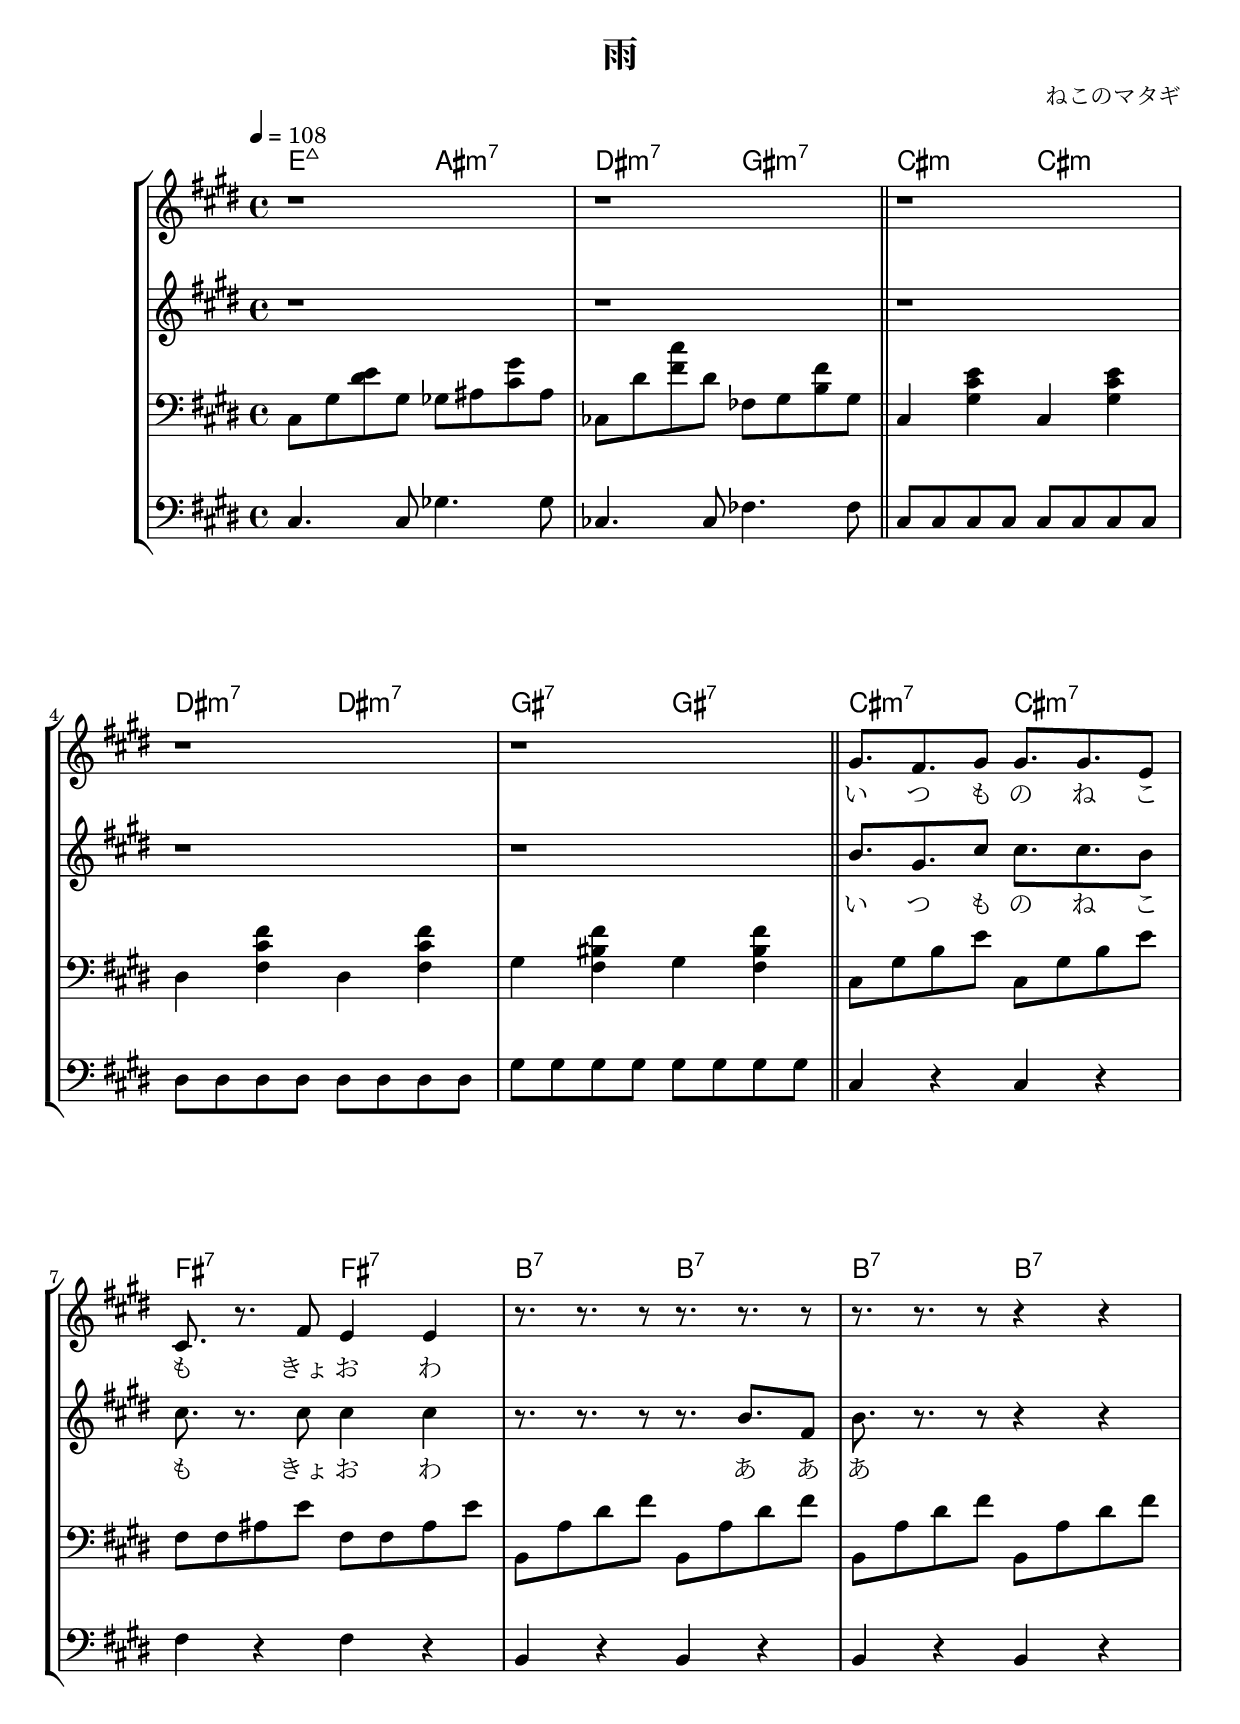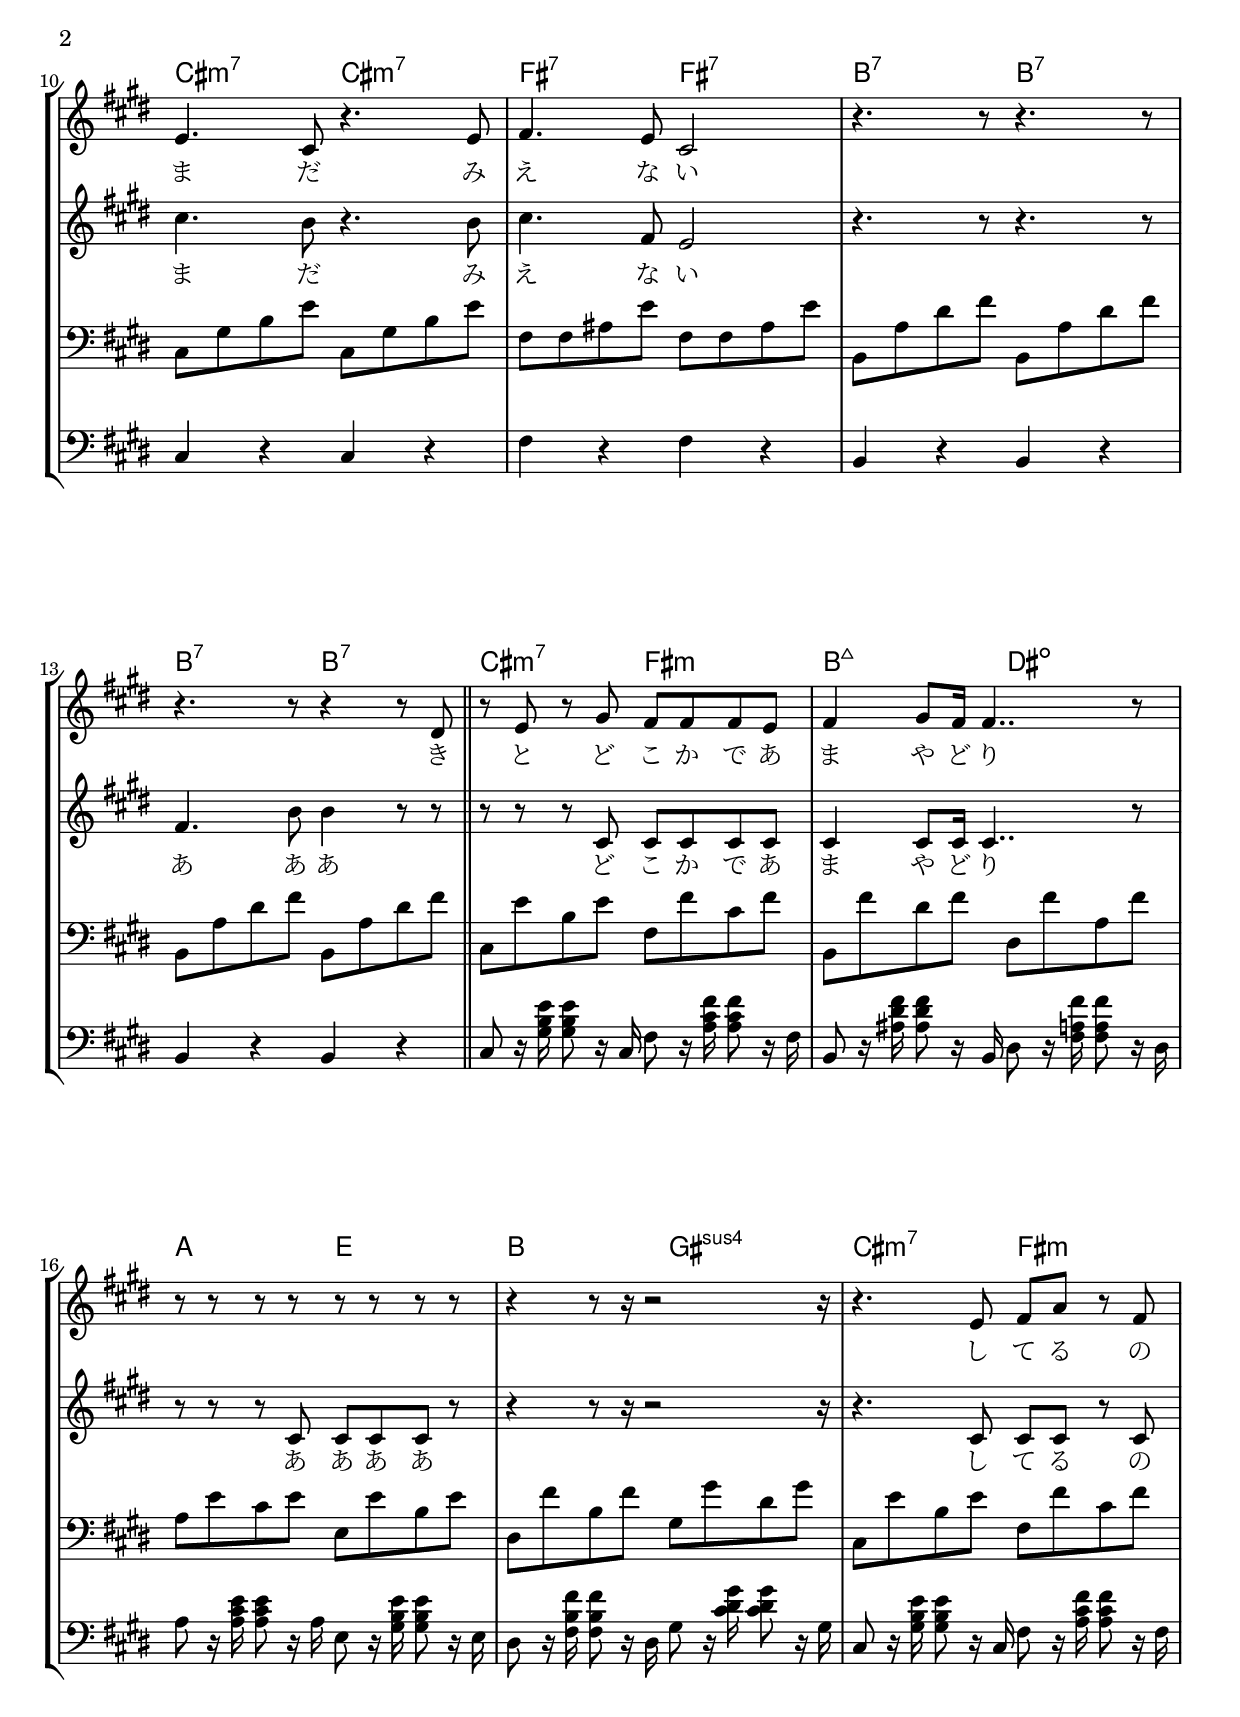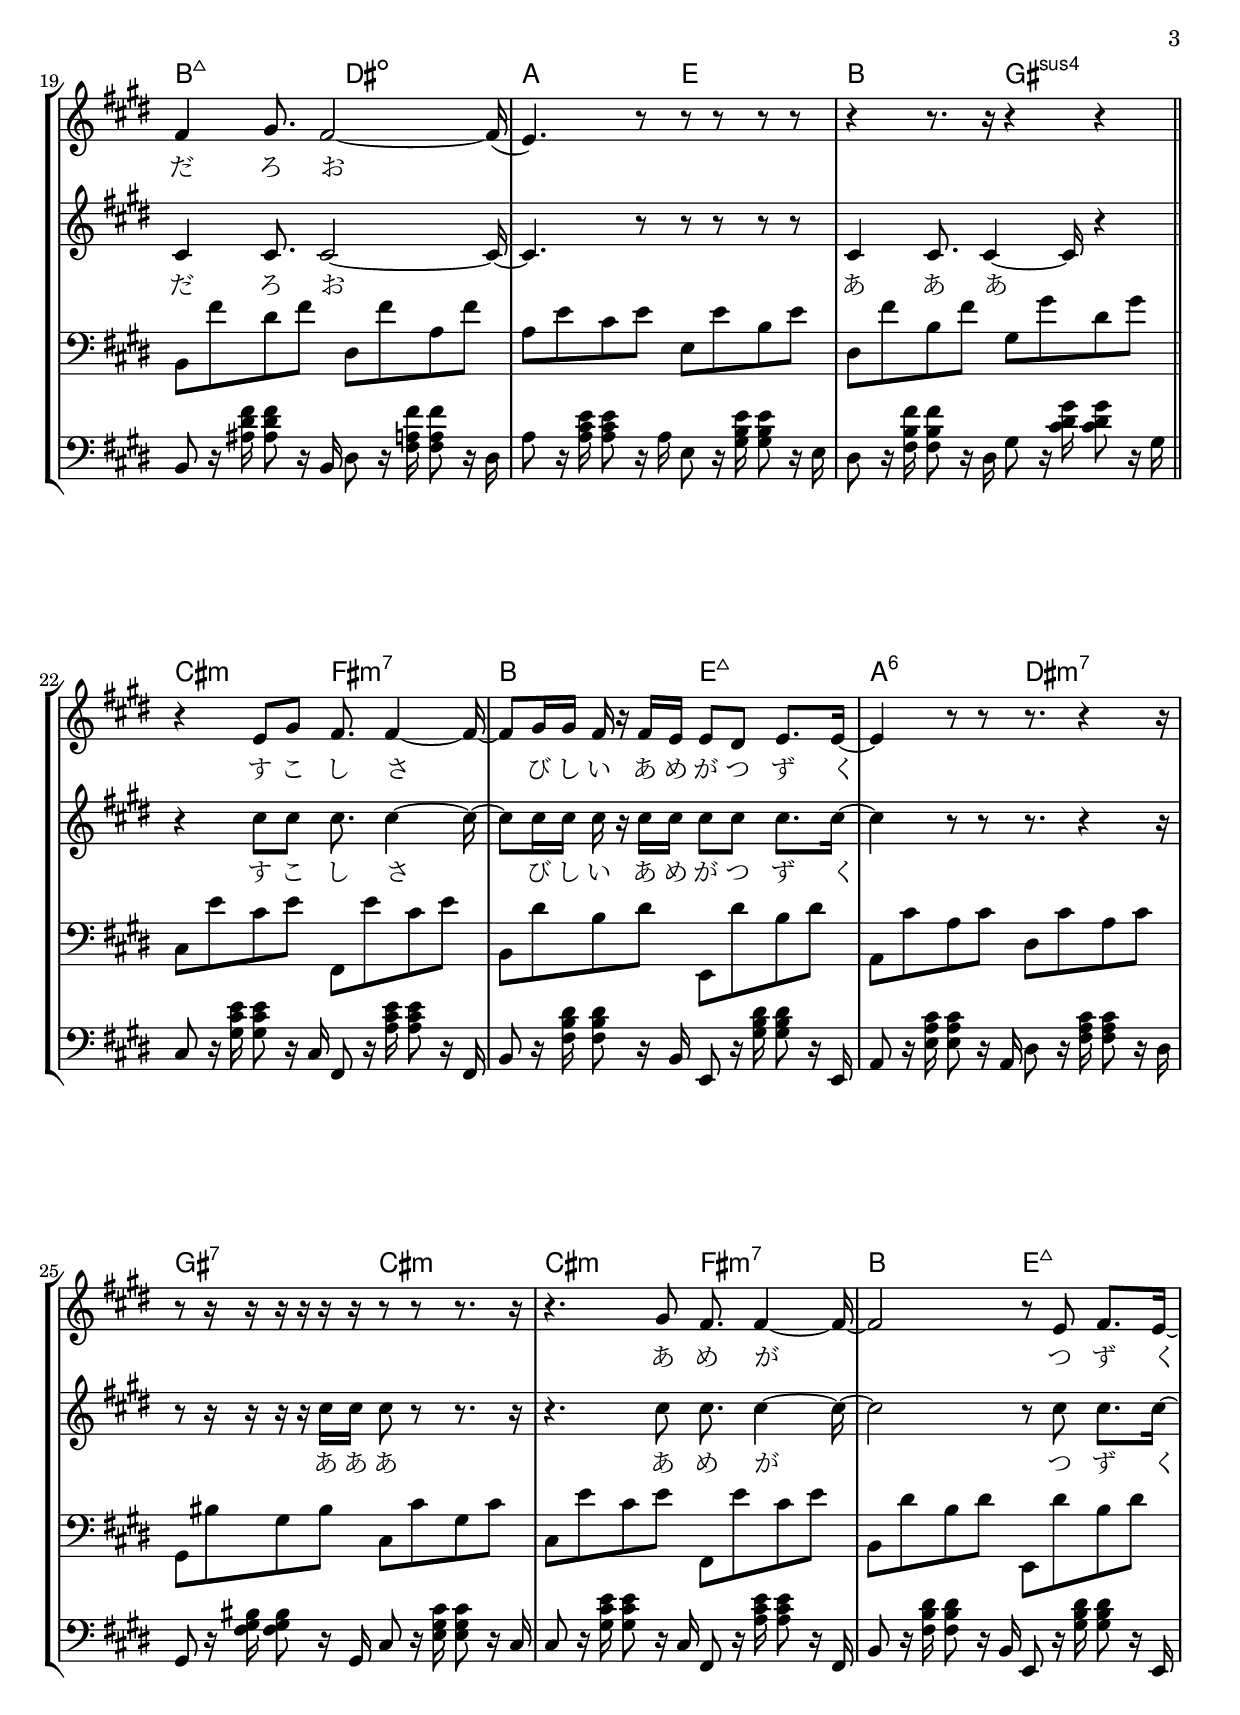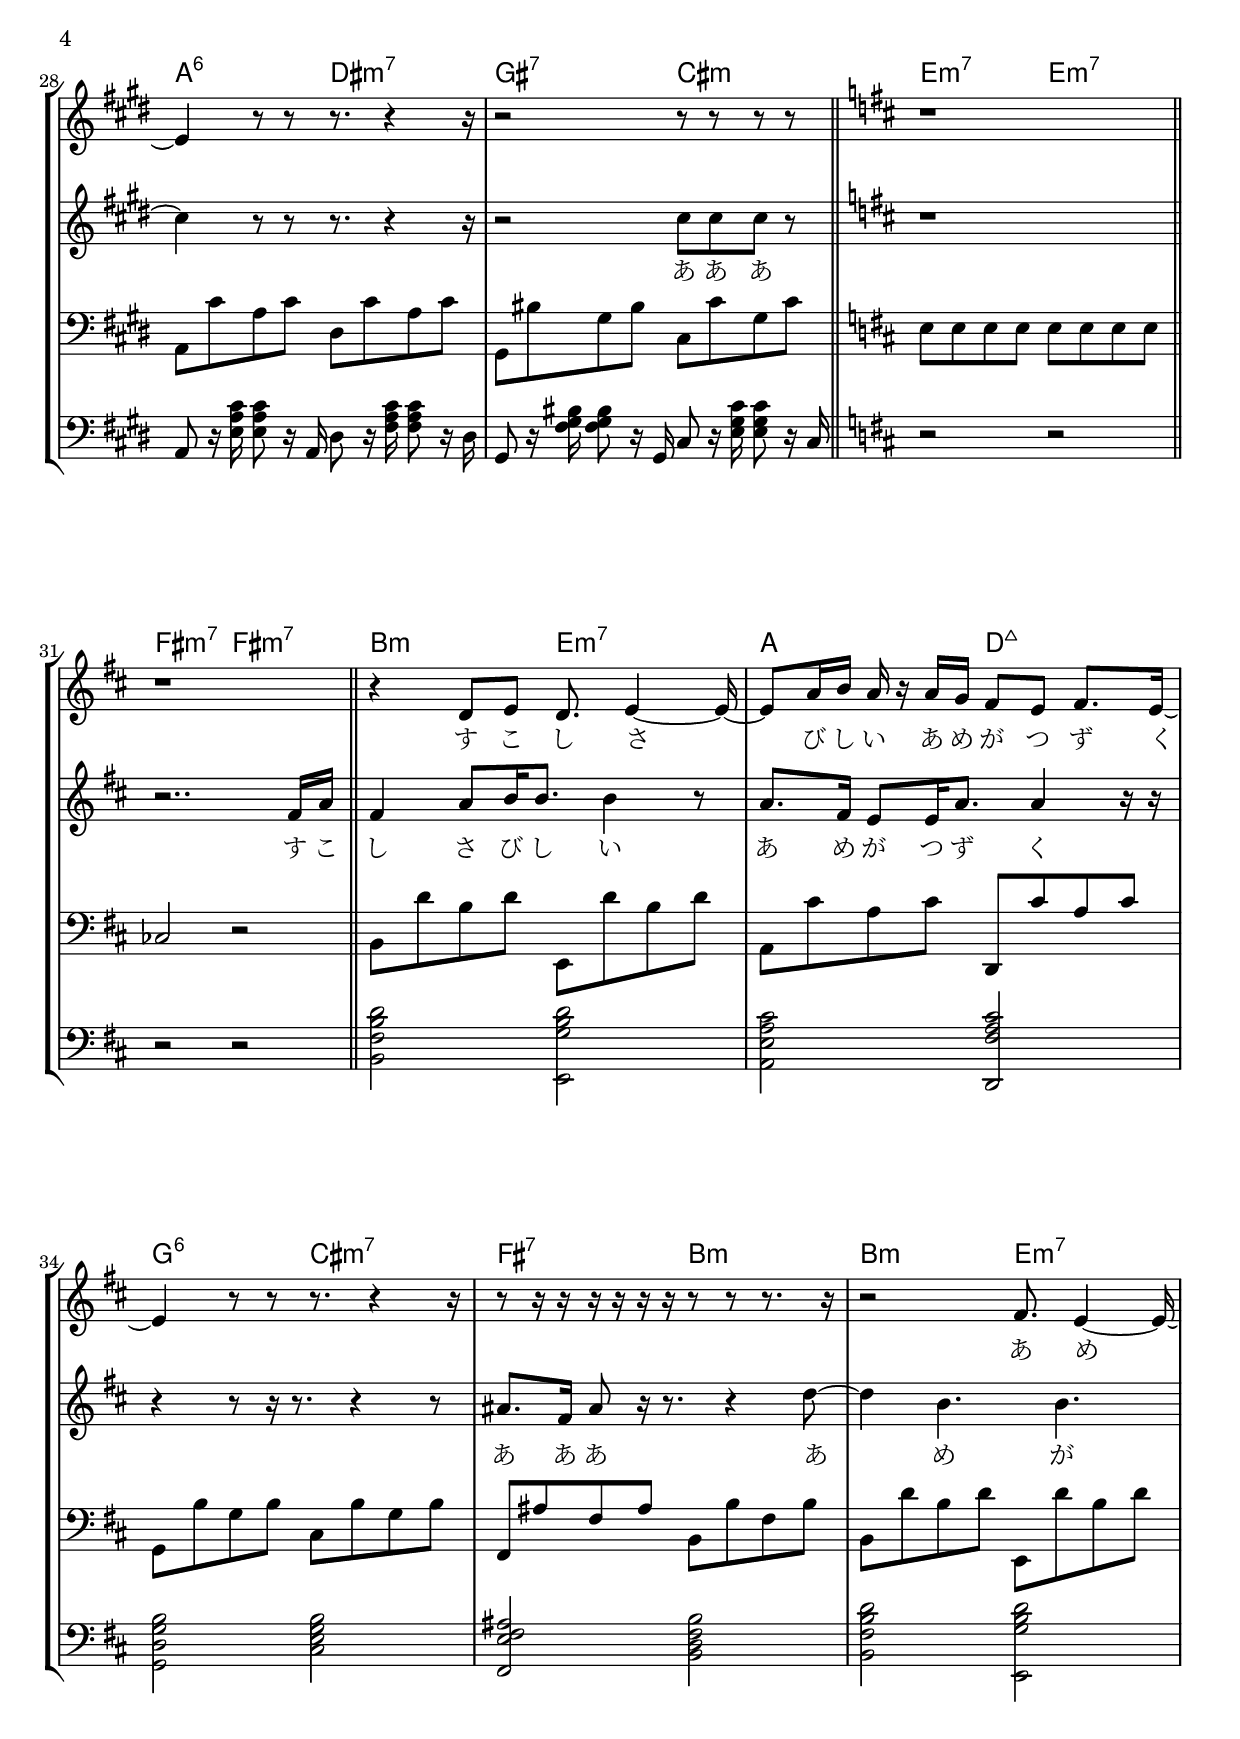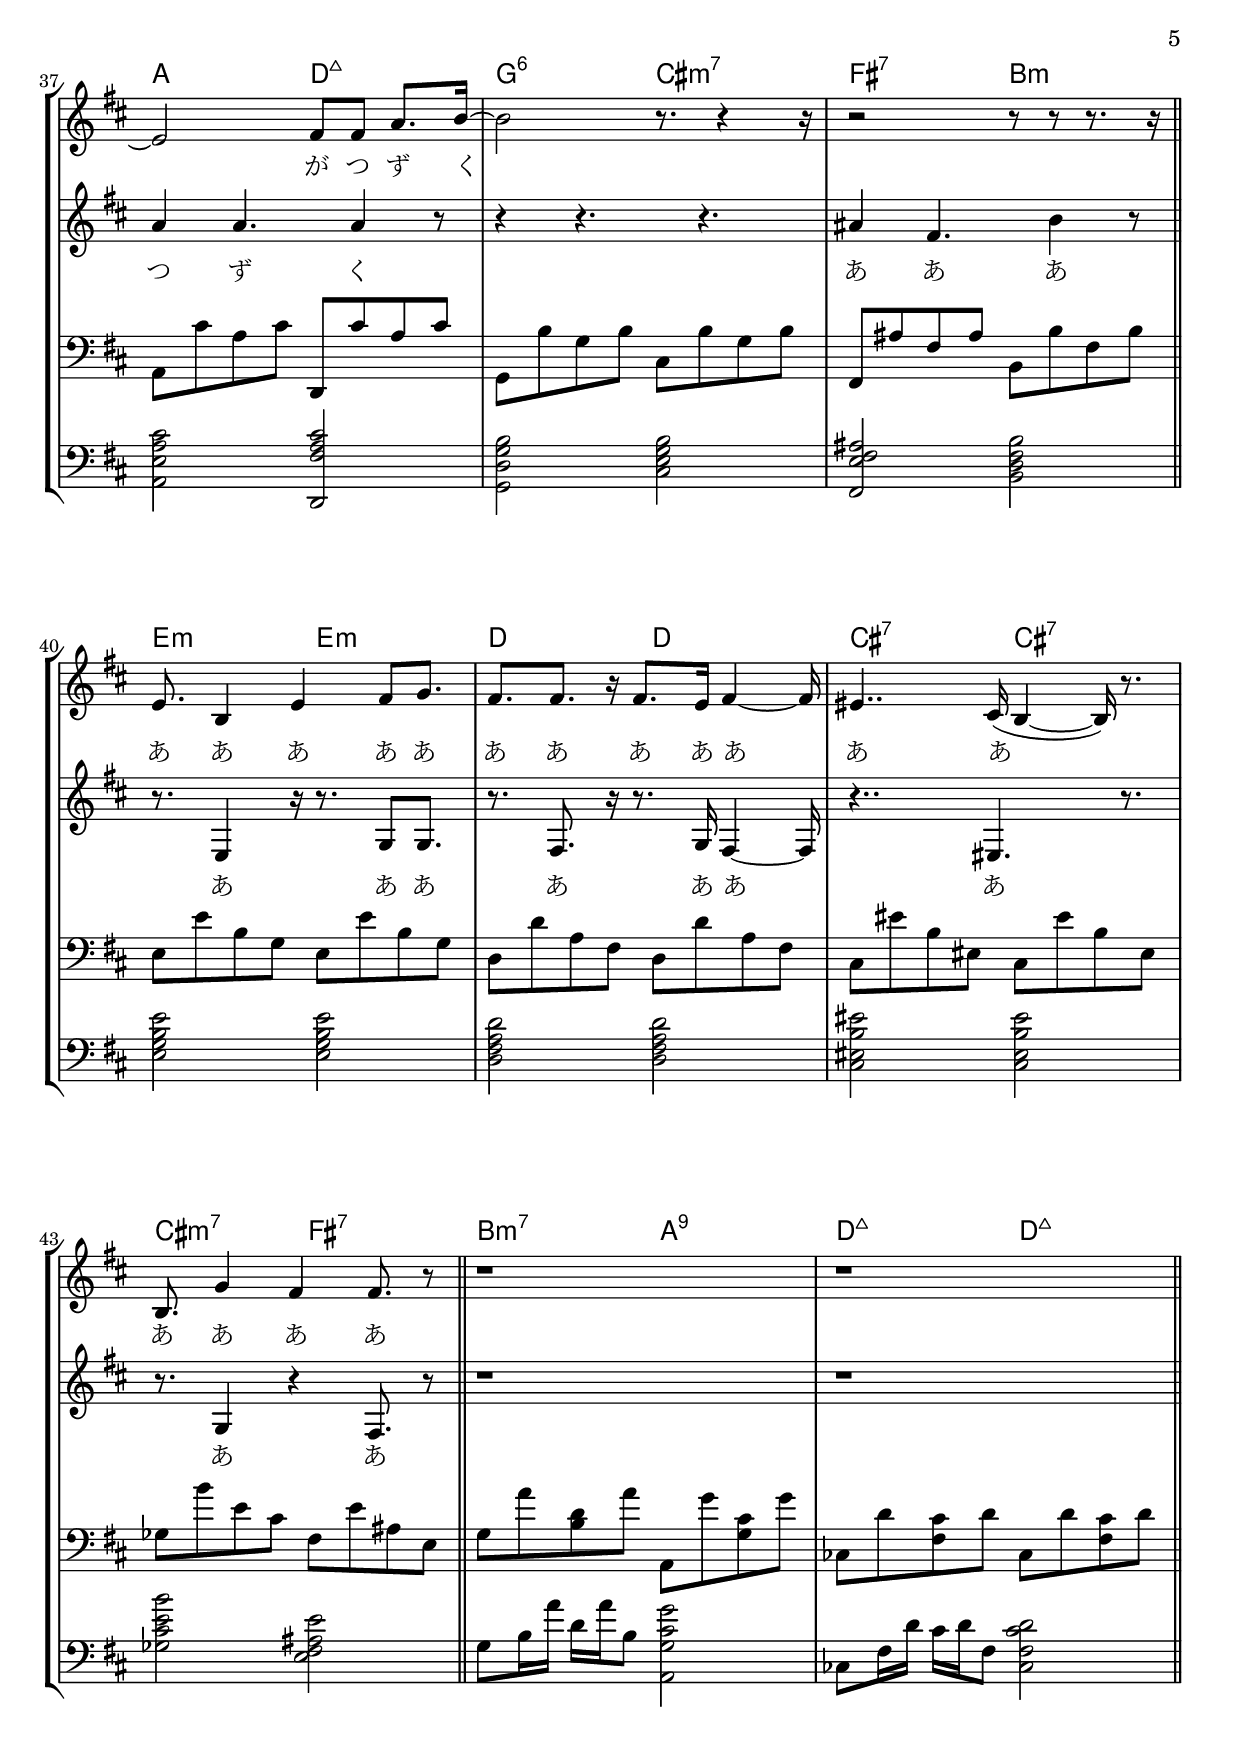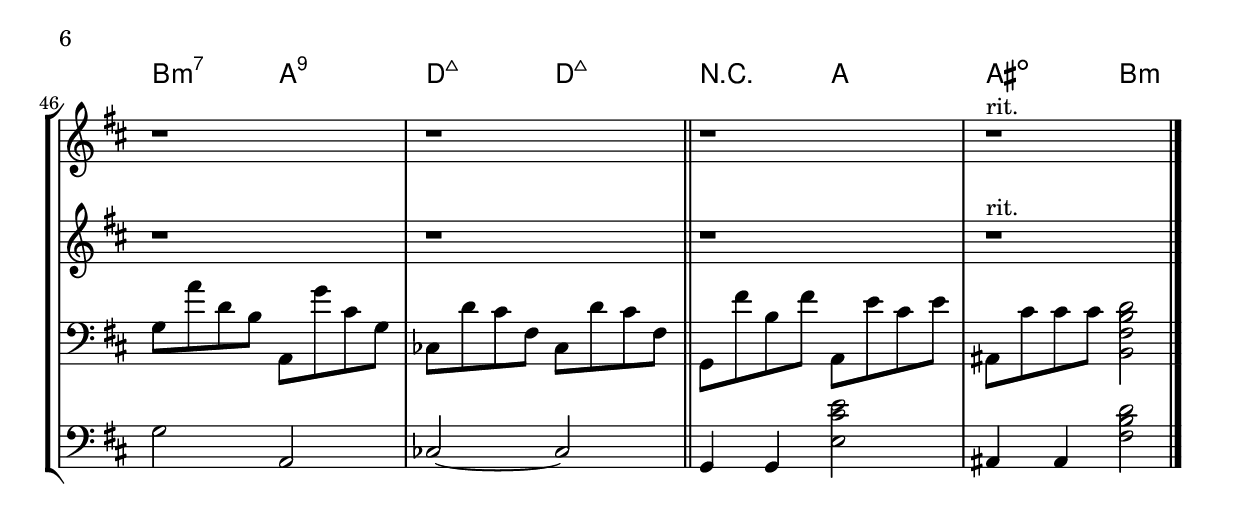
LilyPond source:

\version "2.12.1"

\header {
	title = \markup {雨}
	composer = \markup \center-column {ねこのマタギ}
}

harmony = \chordmode {
	e2:maj7 ais2:m7 dis2:m7 gis2:min7 

	cis2:m cis2:m dis2:min7 dis2:min7 gis2:7 gis2:7 

	cis2:min7 cis2:min7 fis2:7 fis2:7 b2:7 b2:7 b2:7 b2:7 cis2:min7 cis2:min7 fis2:7 fis2:7 b2:7 b2:7 b2:7 b2:7 

	cis2:min7 fis2:m b2:maj7 dis2:dim a2 e2 b2 gis2:sus4 cis2:min7 fis2:m b2:maj7 dis2:dim a2 e2 b2 gis2:sus4 

	cis2:m fis2:min7 b2 e2:maj7 a2:6 dis2:m7 gis2:7 cis2:m cis2:m fis2:min7 b2 e2:maj7 a2:6 dis2:m7 gis2:7 cis2:m 

	e2:min7 e2:min7 

	fis2:min7 fis2:min7 

	b2:m e2:min7 a2 d2:maj7 g2:6 cis2:m7 fis2:7 b2:m b2:m e2:min7 a2 d2:maj7 g2:6 cis2:m7 fis2:7 b2:m 

	e2:m e2:m d2 d2 cis2:7 cis2:7 cis2:m7 fis2:7 

	b2:min7 a2:9 d2:maj7 d2:maj7 

	b2:min7 a2:9 d2:maj7 d2:maj7 

	r2 a2 ais2:dim b2:m 
}

melody = {
	\key e \major
	\tempo 4 = 108
	r1 | r1   
	r1 | r1 | r1   
	\set Staff.midiInstrument = #"mmi0.48"
	\set Staff.midiMinimumVolume = #0.7
	\set Staff.midiMaximumVolume = #0.9
	gis'8.  fis'8.  gis'8  gis'8.  gis'8.  e'8 
	cis'8.  r8.  fis'8  e'4  e'4 
	r8.  r8.  r8  r8.  r8.  r8 
	r8.  r8.  r8  r4  r4 
	e'4.  cis'8  r4.  e'8 
	fis'4.  e'8  cis'2 
	r4.  r8  r4.  r8 
	r4.  r8  r4  	r8 	\set Staff.midiInstrument = #"mmi0.48"
	\set Staff.midiMinimumVolume = #0.7
	\set Staff.midiMaximumVolume = #0.9
	dis'8 
	r8  e'8  r8  gis'8  fis'8  fis'8  fis'8  e'8 
	fis'4  gis'8  fis'16  fis'4..  r8 
	r8  r8  r8  r8  r8  r8  r8  r8 
	r4  r8  r16  r2 r16 
	r4.  e'8  fis'8  a'8  r8  fis'8 
	fis'4  gis'8.  fis'2~fis'16 
	(e'4.)  r8  r8  r8  r8  r8 
	r4  r8.  r16  r4  	r4 	\set Staff.midiInstrument = #"mmi0.48"
	\set Staff.midiMinimumVolume = #0.7
	\set Staff.midiMaximumVolume = #0.9
	r4 e'8  gis'8  fis'8.  fis'4~fis'16~ 
	fis'8  gis'16  gis'16  fis'16  r16  fis'16  e'16  e'8  dis'8  e'8.  e'16~ 
	e'4  r8  r8  r8.  r4 r16 
	r8  r16  r16  r16  r16  r16  r16  r8  r8  r8.  r16 
	r4.  gis'8  fis'8.  fis'4~fis'16~ 
	fis'2  r8  e'8  fis'8.  e'16~ 
	e'4  r8  r8  r8.  r4 r16 
	r2  r8  r8  r8  	r8 	\key d \major
	r1   
	r1   
	\set Staff.midiInstrument = #"Acoustic grand"
	\set Staff.midiMinimumVolume = #0.7
	\set Staff.midiMaximumVolume = #0.9
	r4 d'8  e'8  d'8.  e'4~e'16~ 
	e'8  a'16  b'16  a'16  r16  a'16  g'16  fis'8  e'8  fis'8.  e'16~ 
	e'4  r8  r8  r8.  r4 r16 
	r8  r16  r16  r16  r16  r16  r16  r8  r8  r8.  r16 
	r2  fis'8.  e'4~e'16~ 
	e'2  fis'8  fis'8  a'8.  b'16~ 
	b'2  r8.  r4 r16 
	r2  r8  r8  r8.  r16
	\set Staff.midiInstrument = #"Viola"
	\set Staff.midiMinimumVolume = #0.7
	\set Staff.midiMaximumVolume = #0.9
	e'8.  b4  e'4  fis'8  g'8. 
	fis'8.  fis'8.  r16  fis'8.  e'16  fis'4~fis'16 
	eis'4..  cis'16  (b4~b16)  r8. 
	b8.  g'4  fis'4  fis'8.  	r8 	r1 | r1   
	r1 | r1   
	r1 | r1^"rit." \bar "|."
}

words = \lyricmode {
	
	
	い  つ  も  の  ね  こ  も  きょ  お  わ  ま  だ  み  え  な  い  
	き  と  ど  こ  か  で  あ  ま  や  ど  り  し  て  る  の  だ  ろ  お  
	す  こ  し  さ  び  し  い  あ  め  が  つ  ず  く  あ  め  が  つ  ず  く  
	
	
	す  こ  し  さ  び  し  い  あ  め  が  つ  ず  く  あ  め  が  つ  ず  く  
	あ  あ  あ  あ  あ  あ  あ  あ  あ  あ  あ  あ  あ  あ  あ  あ  
	
	
	
}

secondmelody = {
	\key e \major
	\tempo 4 = 108
	r1 | r1   
	r1 | r1 | r1   
	\set Staff.midiInstrument = #"Acoustic grand"
	\set Staff.midiMinimumVolume = #0.7
	\set Staff.midiMaximumVolume = #0.9
	b'8.  gis'8.  cis''8  cis''8.  cis''8.  b'8 
	cis''8.  r8.  cis''8  cis''4  cis''4 
	r8.  r8.  r8  r8.  b'8.  fis'8 
	b'8.  r8.  r8  r4  r4 
	cis''4.  b'8  r4.  b'8 
	cis''4.  fis'8  e'2 
	r4.  r8  r4.  r8 
	fis'4.  b'8  b'4  	r8 	\set Staff.midiInstrument = #"Seashore"
	\set Staff.midiMinimumVolume = #0.7
	\set Staff.midiMaximumVolume = #0.9
	r8 
	r8  r8  r8  cis'8  cis'8  cis'8  cis'8  cis'8 
	cis'4  cis'8  cis'16  cis'4..  r8 
	r8  r8  r8  cis'8  cis'8  cis'8  cis'8  r8 
	r4  r8  r16  r2 r16 
	r4.  cis'8  cis'8  cis'8  r8  cis'8 
	cis'4  cis'8.  cis'2~cis'16~ 
	cis'4.  r8  r8  r8  r8  r8 
	cis'4  cis'8.  cis'4~cis'16  	r4 	\set Staff.midiInstrument = #"Marimba"
	\set Staff.midiMinimumVolume = #0.7
	\set Staff.midiMaximumVolume = #0.9
	r4 cis''8  cis''8  cis''8.  cis''4~cis''16~ 
	cis''8  cis''16  cis''16  cis''16  r16  cis''16  cis''16  cis''8  cis''8  cis''8.  cis''16~ 
	cis''4  r8  r8  r8.  r4 r16 
	r8  r16  r16  r16  r16  cis''16  cis''16  cis''8  r8  r8.  r16 
	r4.  cis''8  cis''8.  cis''4~cis''16~ 
	cis''2  r8  cis''8  cis''8.  cis''16~ 
	cis''4  r8  r8  r8.  r4 r16 
	r2  cis''8  cis''8  cis''8  	r8 	\key d \major
	r1   
	r2.. 
	\set Staff.midiInstrument = #"Vibraphone"
	\set Staff.midiMinimumVolume = #0.7
	\set Staff.midiMaximumVolume = #0.9
	fis'16  a'16 
	fis'4  a'8  b'16  b'8.  b'4  r8 
	a'8.  fis'16  e'8  e'16  a'8.  a'4  r16  r16 
	r4  r8  r16  r8.  r4  r8 
	ais'8.  fis'16  ais'8  r16  r8.  r4  d''8~ 
	d''4  b'4.  b'4. 
	a'4  a'4.  a'4  r8 
	r4  r4.  r4. 
	ais'4  fis'4.  b'4  	r8 	\set Staff.midiInstrument = #"Taiko Drum"
	\set Staff.midiMinimumVolume = #0.7
	\set Staff.midiMaximumVolume = #0.9
	r8.  e4  r16  r8.  g8  g8. 
	r8.  fis8.  r16  r8.  g16  fis4~fis16 
	r4..  eis4.  r8. 
	r8.  g4  r4  fis8.  	r8 	r1 | r1   
	r1 | r1   
	r1 | r1^"rit." \bar "|."
}

secondwords = \lyricmode {
	
	
	い  つ  も  の  ね  こ  も  きょ  お  わ  あ  あ  あ  ま  だ  み  え  な  い  あ  あ  あ  
	ど  こ  か  で  あ  ま  や  ど  り  あ  あ  あ  あ  し  て  る  の  だ  ろ  お  あ  あ  あ  
	す  こ  し  さ  び  し  い  あ  め  が  つ  ず  く  あ  あ  あ  あ  め  が  つ  ず  く  あ  あ  あ  
	
	
	す  こ  し  さ  び  し  い  あ  め  が  つ  ず  く  あ  あ  あ  あ  め  が  つ  ず  く  あ  あ  あ  
	あ  あ  あ  あ  あ  あ  あ  あ  あ  
	
	
	
}

tempochange = {
	\time 4/4
	\tempo 4 = 108
	r1 | r1 \bar "||"
	\tempo 4 = 108
	r1 | r1 | r1 \bar "||"
	\tempo 4 = 108
	r1 | r1 | r1 | r1 | r1 | r1 | r1 | r1 \bar "||"
	\tempo 4 = 108
	r1 | r1 | r1 | r1 | r1 | r1 | r1 | r1 \bar "||"
	\tempo 4 = 108
	r1 | r1 | r1 | r1 | r1 | r1 | r1 | r1 \bar "||"
	\tempo 4 = 108
	r1 \bar "||"
	\tempo 4 = 108
	r1 \bar "||"
	\tempo 4 = 108
	r1 | r1 | r1 | r1 | r1 | r1 | r1 | r1 \bar "||"
	\tempo 4 = 108
	r1 | r1 | r1 | r1 \bar "||"
	\tempo 4 = 108
	r1 | r1 \bar "||"
	\tempo 4 = 108
	r1 | r1 \bar "||"
	\tempo 4 = 108
	r1 | \tempo 4 = 81 r2 \tempo 4 = 72 r2 \bar "|."
}

mainacc = {
	\clef bass
	\set Staff.midiInstrument = #"Acoustic grand"
	\set Staff.midiMinimumVolume = #0.3
	\set Staff.midiMaximumVolume = #0.6
	\time 4/4
	\key e \major
	\tempo 4 = 108
	cis8 gis <dis' e'> gis
	ges8 ais <cis' gis'> ais
	ces8 dis' <fis' cis''> dis'
	fes8 gis <b fis'> gis
	\bar "||"

	\set Staff.midiInstrument = #"Acoustic grand"
	\set Staff.midiMinimumVolume = #0.3
	\set Staff.midiMaximumVolume = #0.6
	cis4 <gis cis' e'>4
	cis4 <gis cis' e'>4
	dis4 <fis cis' fis'>4
	dis4 <fis cis' fis'>4
	gis4 <fis bis fis'>4
	gis4 <fis bis fis'>4
	\bar "||"

	\set Staff.midiInstrument = #"Pad 4 (choir)"
	\set Staff.midiMinimumVolume = #0.3
	\set Staff.midiMaximumVolume = #0.6
	cis8 gis8 b8 e'8
	cis8 gis8 b8 e'8
	fis8 fis8 ais8 e'8
	fis8 fis8 ais8 e'8
	b,8 a8 dis'8 fis'8
	b,8 a8 dis'8 fis'8
	b,8 a8 dis'8 fis'8
	b,8 a8 dis'8 fis'8
	cis8 gis8 b8 e'8
	cis8 gis8 b8 e'8
	fis8 fis8 ais8 e'8
	fis8 fis8 ais8 e'8
	b,8 a8 dis'8 fis'8
	b,8 a8 dis'8 fis'8
	b,8 a8 dis'8 fis'8
	b,8 a8 dis'8 fis'8
	\bar "||"

	\set Staff.midiInstrument = #"Pad 7 (halo)"
	\set Staff.midiMinimumVolume = #0.3
	\set Staff.midiMaximumVolume = #0.6
	cis8 e' b e'
	fis8 fis' cis' fis'
	b,8 fis' dis' fis'
	dis8 fis' a fis'
	a8 e' cis' e'
	e8 e' b e'
	dis8 fis' b fis'
	gis8 gis' dis' gis'
	cis8 e' b e'
	fis8 fis' cis' fis'
	b,8 fis' dis' fis'
	dis8 fis' a fis'
	a8 e' cis' e'
	e8 e' b e'
	dis8 fis' b fis'
	gis8 gis' dis' gis'
	\bar "||"

	\set Staff.midiInstrument = #"Pad 7 (halo)"
	\set Staff.midiMinimumVolume = #0.3
	\set Staff.midiMaximumVolume = #0.6
	cis8 e' cis' e'
	fis,8 e' cis' e'
	b,8 dis' b dis'
	e,8 dis' b dis'
	a,8 cis' a cis'
	dis8 cis' a cis'
	gis,8 bis gis bis
	cis8 cis' gis cis'
	cis8 e' cis' e'
	fis,8 e' cis' e'
	b,8 dis' b dis'
	e,8 dis' b dis'
	a,8 cis' a cis'
	dis8 cis' a cis'
	gis,8 bis gis bis
	cis8 cis' gis cis'
	\bar "||"

	\set Staff.midiInstrument = #"Acoustic grand"
	\set Staff.midiMinimumVolume = #0.3
	\set Staff.midiMaximumVolume = #0.6
	\key d \major
	e8 e8 e8 e8
	e8 e8 e8 e8
	\bar "||"

	\set Staff.midiInstrument = #"Blown Bottle"
	\set Staff.midiMinimumVolume = #0.3
	\set Staff.midiMaximumVolume = #0.6
	ces2
	r2
	\bar "||"

	\set Staff.midiInstrument = #"FX 7 (echoes)"
	\set Staff.midiMinimumVolume = #0.3
	\set Staff.midiMaximumVolume = #0.6
	b,8 d' b d'
	e,8 d' b d'
	a,8 cis' a cis'
	d,8 cis' a cis'
	g,8 b g b
	cis8 b g b
	fis,8 ais fis ais
	b,8 b fis b
	b,8 d' b d'
	e,8 d' b d'
	a,8 cis' a cis'
	d,8 cis' a cis'
	g,8 b g b
	cis8 b g b
	fis,8 ais fis ais
	b,8 b fis b
	\bar "||"

	\set Staff.midiInstrument = #"Pad 5 (bowed)"
	\set Staff.midiMinimumVolume = #0.3
	\set Staff.midiMaximumVolume = #0.6
	e8 e' b g
	e8 e' b g
	d8 d' a fis
	d8 d' a fis
	cis8 eis' b eis
	cis8 eis' b eis
	ges8 b' e' cis'
	fis8 e' ais e
	\bar "||"

	\set Staff.midiInstrument = #"Pad 8 (sweep)"
	\set Staff.midiMinimumVolume = #0.3
	\set Staff.midiMaximumVolume = #0.6
	g8 a' <b d'> a'
	a,8 g' <g cis'> g'
	ces8 d' <fis cis'> d'
	ces8 d' <fis cis'> d'
	\bar "||"

	\set Staff.midiInstrument = #"FX 8 (sci-fi)"
	\set Staff.midiMinimumVolume = #0.3
	\set Staff.midiMaximumVolume = #0.6
	g8 a' d' b
	a,8 g' cis' g
	ces8 d' cis' fis
	ces8 d' cis' fis
	\bar "||"

	\set Staff.midiInstrument = #"Pad 4 (choir)"
	\set Staff.midiMinimumVolume = #0.3
	\set Staff.midiMaximumVolume = #0.6
	g,8 fis' b fis'
	a,8 e' cis' e'
	ais,8 cis' cis' cis'
	<b, fis b d'>2
	\bar "|."
}

subacc = {
	\clef bass
	\set Staff.midiInstrument = #"FX 2 (soundtrack)"
	\set Staff.midiMinimumVolume = #0.3
	\set Staff.midiMaximumVolume = #0.6
	\time 4/4
	\key e \major
	\tempo 4 = 108
	cis4.cis8
	ges4.ges8
	ces4.ces8
	fes4.fes8
	\bar "||"

	\set Staff.midiInstrument = #"Pad 3 (polysynth)"
	\set Staff.midiMinimumVolume = #0.3
	\set Staff.midiMaximumVolume = #0.6
	cis8 cis8 cis8 cis8
	cis8 cis8 cis8 cis8
	dis8 dis8 dis8 dis8
	dis8 dis8 dis8 dis8
	gis8 gis8 gis8 gis8
	gis8 gis8 gis8 gis8
	\bar "||"

	\set Staff.midiInstrument = #"Acoustic Guitar (steel)"
	\set Staff.midiMinimumVolume = #0.3
	\set Staff.midiMaximumVolume = #0.6
	cis4 r4
	cis4 r4
	fis4 r4
	fis4 r4
	b,4 r4
	b,4 r4
	b,4 r4
	b,4 r4
	cis4 r4
	cis4 r4
	fis4 r4
	fis4 r4
	b,4 r4
	b,4 r4
	b,4 r4
	b,4 r4
	\bar "||"

	\set Staff.midiInstrument = #"Bright Acoustic"
	\set Staff.midiMinimumVolume = #0.3
	\set Staff.midiMaximumVolume = #0.6
	cis8 r16 <gis b e'>16 <gis b e'>8 r16 cis16
	fis8 r16 <a cis' fis'>16 <a cis' fis'>8 r16 fis16
	b,8 r16 <ais dis' fis'>16 <ais dis' fis'>8 r16 b,16
	dis8 r16 <fis a fis'>16 <fis a fis'>8 r16 dis16
	a8 r16 <a cis' e'>16 <a cis' e'>8 r16 a16
	e8 r16 <gis b e'>16 <gis b e'>8 r16 e16
	dis8 r16 <fis b fis'>16 <fis b fis'>8 r16 dis16
	gis8 r16 <cis' dis' gis'>16 <cis' dis' gis'>8 r16 gis16
	cis8 r16 <gis b e'>16 <gis b e'>8 r16 cis16
	fis8 r16 <a cis' fis'>16 <a cis' fis'>8 r16 fis16
	b,8 r16 <ais dis' fis'>16 <ais dis' fis'>8 r16 b,16
	dis8 r16 <fis a fis'>16 <fis a fis'>8 r16 dis16
	a8 r16 <a cis' e'>16 <a cis' e'>8 r16 a16
	e8 r16 <gis b e'>16 <gis b e'>8 r16 e16
	dis8 r16 <fis b fis'>16 <fis b fis'>8 r16 dis16
	gis8 r16 <cis' dis' gis'>16 <cis' dis' gis'>8 r16 gis16
	\bar "||"

	\set Staff.midiInstrument = #"Bright Acoustic"
	\set Staff.midiMinimumVolume = #0.3
	\set Staff.midiMaximumVolume = #0.6
	cis8 r16 <gis cis' e'>16 <gis cis' e'>8 r16 cis16
	fis,8 r16 <a cis' e'>16 <a cis' e'>8 r16 fis,16
	b,8 r16 <fis b dis'>16 <fis b dis'>8 r16 b,16
	e,8 r16 <gis b dis'>16 <gis b dis'>8 r16 e,16
	a,8 r16 <e a cis'>16 <e a cis'>8 r16 a,16
	dis8 r16 <fis a cis'>16 <fis a cis'>8 r16 dis16
	gis,8 r16 <fis gis bis>16 <fis gis bis>8 r16 gis,16
	cis8 r16 <e gis cis'>16 <e gis cis'>8 r16 cis16
	cis8 r16 <gis cis' e'>16 <gis cis' e'>8 r16 cis16
	fis,8 r16 <a cis' e'>16 <a cis' e'>8 r16 fis,16
	b,8 r16 <fis b dis'>16 <fis b dis'>8 r16 b,16
	e,8 r16 <gis b dis'>16 <gis b dis'>8 r16 e,16
	a,8 r16 <e a cis'>16 <e a cis'>8 r16 a,16
	dis8 r16 <fis a cis'>16 <fis a cis'>8 r16 dis16
	gis,8 r16 <fis gis bis>16 <fis gis bis>8 r16 gis,16
	cis8 r16 <e gis cis'>16 <e gis cis'>8 r16 cis16
	\bar "||"

	\set Staff.midiInstrument = #"Acoustic grand"
	\set Staff.midiMinimumVolume = #0.3
	\set Staff.midiMaximumVolume = #0.6
	\key d \major
	r2
	r2
	\bar "||"

	\set Staff.midiInstrument = #"Acoustic grand"
	\set Staff.midiMinimumVolume = #0.3
	\set Staff.midiMaximumVolume = #0.6
	r2
	r2
	\bar "||"

	\set Staff.midiInstrument = #"Acoustic grand"
	\set Staff.midiMinimumVolume = #0.3
	\set Staff.midiMaximumVolume = #0.6
	<b, fis b d'>2
	<e, g b d'>2
	<a, e a cis'>2
	<d, fis a cis'>2
	<g, d g b>2
	<cis e g b>2
	<fis, e fis ais>2
	<b, d fis b>2
	<b, fis b d'>2
	<e, g b d'>2
	<a, e a cis'>2
	<d, fis a cis'>2
	<g, d g b>2
	<cis e g b>2
	<fis, e fis ais>2
	<b, d fis b>2
	\bar "||"

	\set Staff.midiInstrument = #"Bright Acoustic"
	\set Staff.midiMinimumVolume = #0.3
	\set Staff.midiMaximumVolume = #0.6
	<e g b e'>2
	<e g b e'>2
	<d fis a d'>2
	<d fis a d'>2
	<cis eis b eis'>2
	<cis eis b eis'>2
	<ges cis' e' b'>2
	<fis e ais e'>2
	\bar "||"

	\set Staff.midiInstrument = #"Violin"
	\set Staff.midiMinimumVolume = #0.3
	\set Staff.midiMaximumVolume = #0.6
	g8 b16 a' d' a' b8
	<a, g cis' g'>2
	ces8 fis16 d' cis' d' fis8
	<ces fis cis' d'>2
	\bar "||"

	\set Staff.midiInstrument = #"Cello"
	\set Staff.midiMinimumVolume = #0.3
	\set Staff.midiMaximumVolume = #0.6
	g2
	~a,2
	ces2
	~ces2
	\bar "||"

	\set Staff.midiInstrument = #"String Ensemble 1"
	\set Staff.midiMinimumVolume = #0.3
	\set Staff.midiMaximumVolume = #0.6
	g,4 g,4
	<e cis' e'>2
	ais,4 ais,4
	<fis b d'>2
	\bar "|."
}

percA = {
	\drummode {
	r1 |r1 \bar "||"
	r1 |r1 |r1 \bar "||"
	cymr4 cymr4 cymr4 cymr4  |cymr4 cymr8 cymr16 cymr16 cymr4 cymr4  |cymr4 cymr4 cymr4 cymr4  |cymr4 cymr2.  |cymr4 cymr4 cymr4 cymr4  |cymr4 cymr8 cymr16 cymr16 cymr4 cymr4  |cymr4 cymr4 cymr4 cymr4  |cymr4 cymr2.  \bar "||"
	r1  |r1  |r1  |r1  |r1  |r1  |r1  |r2 r8 hho4 hho8  \bar "||"
	r1  |r1  |r1  |r1  |r1  |r1  |r1  |r2 r8 hho4 hho8  \bar "||"
	r1 \bar "||"
	r1 \bar "||"
	r8 cymr16 cymr16 cymr8 cymr16 cymr16 cymr8 cymr16 cymr16 cymr8 cymr8  |cymr8 cymr16 cymr16 cymr8 cymr16 cymr16 cymr8 cymr16 cymr16 cymr8 cymr8  |cymr8 cymr16 cymr16 cymr8 cymr16 cymr16 cymr8 cymr16 cymr16 cymr8 cymr16 cymr16  |cymr8 cymr16 cymr16 cymr8 cymr16 cymr16 cymr8 cymr16 cymr16 cymr8 cymr8  |r8 cymr16 cymr16 cymr8 cymr16 cymr16 cymr8 cymr16 cymr16 cymr8 cymr8  |cymr8 cymr16 cymr16 cymr8 cymr16 cymr16 cymr8 cymr16 cymr16 cymr8 cymr8  |cymr8 cymr16 cymr16 cymr8 cymr16 cymr16 cymr8 cymr16 cymr16 cymr8 cymr16 cymr16  |cymr8 cymr16 cymr16 cymr8 cymr16 cymr16 cymr8 cymr16 cymr16 cymr8 cymr8  \bar "||"
	r1  |r1  |r1  |r2 r8 hho4 hho8  \bar "||"
	r1  |r2. hho4  \bar "||"
	r1 |r1 \bar "||"
	r1  |r2 r8 hho4 hho8  \bar "|."
	}
}

percB = {
	\drummode {
	r1 |r1 \bar "||"
	r1 |r1 |r1 \bar "||"
	r2 sn2  |r2 sn2  |r2 sn2  |r8 sn8 sn2.  |r2 sn2  |r2 sn2  |r2 sn2  |r8 sn8 sn2.  \bar "||"
	r4. hhp2 hhp8  |r4. hhp2 hhp8  |r4. hhp2 hhp8  |r4. hhp2 hhp8  |r4. hhp2 hhp8  |r4. hhp2 hhp8  |r4. hhp2 hhp8  |hhp4 hhp4 hhp4 hhp4  \bar "||"
	r4. hhp2 hhp8  |r4. hhp2 hhp8  |r4. hhp2 hhp8  |r4. hhp2 hhp8  |r4. hhp2 hhp8  |r4. hhp2 hhp8  |r4. hhp2 hhp8  |hhp4 hhp4 hhp4 hhp4  \bar "||"
	r1 \bar "||"
	r1 \bar "||"
	r4 sn2 sn4  |r4 sn8 sn4. sn4  |r4 sn2 sn4  |r4 sn8 sn4. sn4  |r4 sn2 sn4  |r4 sn8 sn4. sn4  |r4 sn2 sn4  |r4 sn2 sn8 sn16 sn16  \bar "||"
	r4. hhp2 hhp8  |r4. hhp2 hhp8  |r4. hhp2 hhp8  |hhp4 hhp4 hhp4 hhp4  \bar "||"
	r16 hhp16 hhp8 hhp16 hhp8 hhp2 r16  |r16 hhp16 hhp8 hhp16 hhp8 hhp2 hhp16  \bar "||"
	r1 |r1 \bar "||"
	r4. hhp2 hhp8  |hhp4 hhp4 hhp4 hhp4  \bar "|."
	}
}

percC = {
	\drummode {
	r1 |r1 \bar "||"
	r1 |r1 |r1 \bar "||"
	bd2. r8 bd8  |bd2. r8 bd8  |bd2. r8 bd8  |bd4. bd8 bd4. bd8  |bd2. r8 bd8  |bd2. r8 bd8  |bd2. r8 bd8  |bd2 r8 bd4.  \bar "||"
	hh4 hh4 hh4 hh4  |hh4 hh4 hh4 hh4  |hh4 hh4 hh4 hh4  |hh4 hh4 hh4 hh4  |hh4 hh4 hh4 hh4  |hh4 hh4 hh4 hh4  |hh4 hh4 hh4 hh4  |r4. hh2 r8  \bar "||"
	hh4 hh4 hh4 hh4  |hh4 hh4 hh4 hh4  |hh4 hh4 hh4 hh4  |hh4 hh4 hh4 hh4  |hh4 hh4 hh4 hh4  |hh4 hh4 hh4 hh4  |hh4 hh4 hh4 hh4  |r4. hh2 r8  \bar "||"
	r1 \bar "||"
	r1 \bar "||"
	bd8. bd16 bd8. bd16 bd8. bd16 bd8. bd16  |bd8. bd16 bd8. bd16 bd8. bd16 bd4  |bd8. bd16 bd8. bd16 bd8. bd16 bd8. bd16  |bd8. bd16 bd8. bd16 bd8. bd16 bd4  |bd8. bd16 bd8. bd16 bd8. bd16 bd8. bd16  |bd8. bd16 bd8. bd16 bd8. bd16 bd4  |bd8. bd16 bd8. bd16 bd8. bd16 bd8. bd16  |bd8. bd16 bd8. bd16 bd8. bd16 bd8. bd16  \bar "||"
	hh4 hh4 hh4 hh4  |hh4 hh4 hh4 hh4  |hh4 hh4 hh4 hh4  |r4. hh2 r8  \bar "||"
	hh8. hh8. hh2 r8  |hh8. hh8. hh4 hh4 hh8  \bar "||"
	r1 |r1 \bar "||"
	hh4 hh4 hh4 hh4  |r4. hh2 r8  \bar "|."
	}
}

percD = {
	\drummode {
	r1 |r1 \bar "||"
	r1 |r1 |r1 \bar "||"
	r1 |r1 |r1 |r2 r8 tommh8 tommh4  |r1 |r1 |r1 |r8. tommh8. tommh2 r8  \bar "||"
	bd2. r8 bd8  |bd8. bd8. bd2 bd8  |bd2. r8 bd8  |bd8. bd8. bd2 bd8  |bd2. r8 bd8  |bd8. bd8. bd2 bd8  |bd2. r8 bd8  |bd8. bd4. r16 bd4 bd8  \bar "||"
	bd2. r8 bd8  |bd8. bd8. bd2 bd8  |bd2. r8 bd8  |bd8. bd8. bd2 bd8  |bd2. r8 bd8  |bd8. bd8. bd2 bd8  |bd2. r8 bd8  |bd8. bd4. r16 bd4 bd8  \bar "||"
	r1 \bar "||"
	r1 \bar "||"
	r1  |r2 r16 tommh4. r16  |r1  |r2 r16 tommh4. r16  |r1  |r2 r16 tommh4. r16  |r1  |r4. tommh2 r8  \bar "||"
	bd2. r8 bd8  |bd8. bd8. bd2 bd8  |bd2. r8 bd8  |bd8. bd4. r16 bd4 bd8  \bar "||"
	r2 ss2  |r2 ss2  \bar "||"
	r1 |r1 \bar "||"
	bd2. r8 bd8  |bd8. bd4. r16 bd4 bd8  \bar "|."
	}
}

percE = {
	\drummode {
	r1 |r1 \bar "||"
	r1 |r1 |r1 \bar "||"
	r1 |r1 |r1 |r2. r8 toml8  |r1 |r1 |r1 |r2. toml8 toml8  \bar "||"
	r1 | r1 | r1 | r1 | r1 | r1 | r1 | r1 \bar "||"
	r1 | r1 | r1 | r1 | r1 | r1 | r1 | r1 \bar "||"
	r1 \bar "||"
	r1 \bar "||"
	r1  |r2. r8 toml8  |r1  |r2. r8 toml8  |r1  |r2. r8 toml8  |r1  |r2 r16 toml4. r16  \bar "||"
	r1 | r1 | r1 | r1 \bar "||"
	bd2 r8 bd4 bd8  |bd4. bd4 bd4.  \bar "||"
	r1 |r1 \bar "||"
	r1 | r1 \bar "|."
	}
}

percF = {
	\drummode {
	r1 | r1 \bar "||"
	r1 | r1 | r1 \bar "||"
	r1 |r1 |r1 |r1 |r1 |r1 |r1 |hho1  \bar "||"
	r1 | r1 | r1 | r1 | r1 | r1 | r1 | r1 \bar "||"
	r1 | r1 | r1 | r1 | r1 | r1 | r1 | r1 \bar "||"
	r1 \bar "||"
	r1 \bar "||"
	cymc1  |r1 |r1 |r1 |cymc1  |r1 |r1 |r1 \bar "||"
	r1 | r1 | r1 | r1 \bar "||"
	r1 | r1 \bar "||"
	r1 | r1 \bar "||"
	r1 | r1 \bar "|."
	}
}

\score {
	<<
		\new StaffGroup <<
			\new ChordNames {\harmony}
			\new Voice = "melody" {\melody}
			\new Lyrics \lyricsto "melody" \words
			\new Voice = "secondmelody" {\secondmelody}
			\new Lyrics \lyricsto "secondmelody" \secondwords
			\new Staff = "mainacc" {\mainacc}
			\new Staff = "subacc" {\subacc}
		>>
	>>
	\layout { }
}
